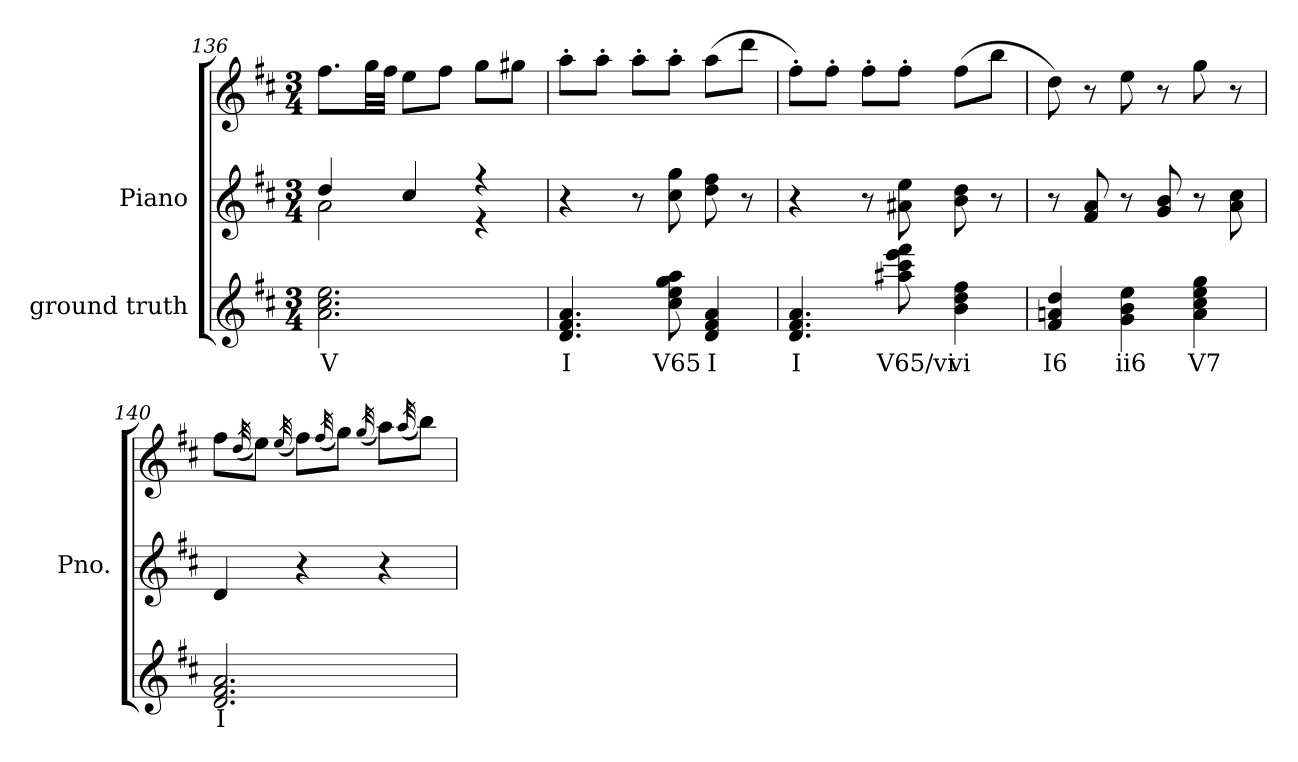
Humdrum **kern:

**kern	**text	**kern	**kern
*part2	*part2	*part1	*part1
*staff3	*staff3	*staff2	*staff1
*I"ground truth	*	*I"Piano	*
*	*	*I'Pno.	*
!!LO:LB:g=z
*	*	*clefG2	*clefG2
*k[f#c#]	*	*k[f#c#]	*k[f#c#]
*D:	*	*D:	*D:
*M3/4	*	*M3/4	*M3/4
=136	=136	=136	=136
*	*	*^	*
2.a 2.cc# 2.ee	V	4dd/	2a\	8.ff#\L
.	.	.	.	32gg\LL
.	.	.	.	32ff#\JJJ
.	.	4cc#/	.	8ee\L
.	.	.	.	8ff#\J
.	.	4r	4r	8gg\L
.	.	.	.	8gg#X\J
*	*	*v	*v	*
=137	=137	=137	=137
4.d 4.f# 4.a	I	4r	8aa'\L
.	.	.	8aa'\J
.	.	8r	8aa'\L
8cc# 8ee 8gg 8aa	V65	8cc#\ 8gg\	8aa'\J
4d 4f# 4a	I	8dd\ 8ff#\	(>8aa\L
.	.	8r	8ddd\J
=138	=138	=138	=138
4.d 4.f# 4.a	I	4r	8ff#'\L)
.	.	.	8ff#'\J
.	.	8r	8ff#'\L
8aa#X 8ccc# 8eee 8fff#	V65/vi	8a#X\ 8ee\	8ff#'\J
4b 4dd 4ff#	vi	8b\ 8dd\	(>8ff#\L
.	.	8r	8bb\J
=139	=139	=139	=139
4f# 4an 4dd	I6	8r	8dd\)
.	.	8f#/ 8a/	8r
4g 4b 4ee	ii6	8r	8ee\
.	.	8g/ 8b/	8r
4a 4cc# 4ee 4gg	V7	8r	8gg\
.	.	8a\ 8cc#\	8r
=140	=140	=140	=140
2.d 2.f# 2.a	I	4d/	8ff#\L
.	.	.	(<32qdd/
.	.	.	8ee\J)
.	.	.	(<32qee/
.	.	4r	8ff#\L)
.	.	.	(<32qff#/
.	.	.	8gg\J)
.	.	.	(<32qgg/
.	.	4r	8aa\L)
.	.	.	(<32qaa/
.	.	.	8bb\J)
=	=	=	=
*-	*-	*-	*-
